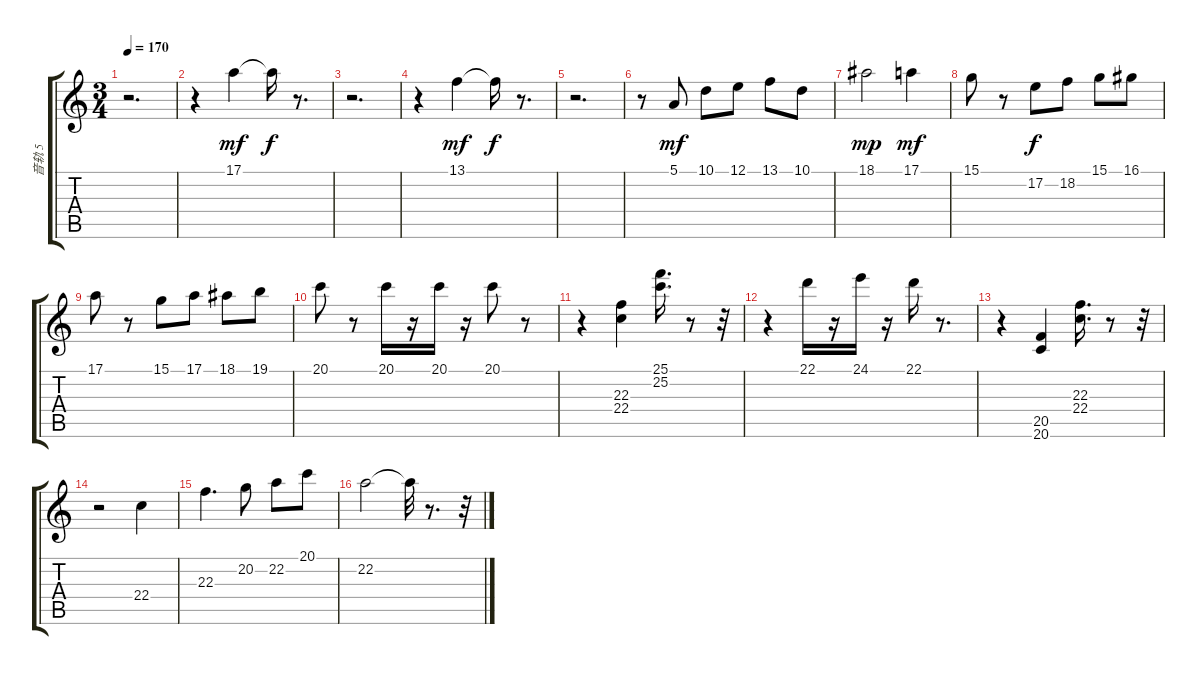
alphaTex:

\track ("音轨 5" "音轨 5") {instrument stringensemble1}
\staff {score tabs}
\tuning (E4 B3 G3 D3 A2 E2) {hide}
\ts (3 4)
\tempo 170
\clef g2
\ks c
r.2{d dy fff} |
r.4 17.1.4{dy mf} 17.1{t}.16{dy f} r.8{d} |
r.2{d} |
r.4 13.1.4{dy mf} 13.1{t}.16{dy f} r.8{d} |
r.2{d} |
r.8 5.1.8{dy mf} 10.1.8 12.1.8 13.1.8 10.1.8 |
18.1.2{dy mp} 17.1.4{dy mf} |
15.1.8 r.8 17.2.8{dy f} 18.2.8 15.1.8 16.1.8 |
17.1.8 r.8 15.1.8 17.1.8 18.1.8 19.1.8 |
20.1.8 r.8 20.1.16 r.16 20.1.16 r.16 20.1.8 r.8 |
r.4 (22.3 22.4).4 (25.1 25.2).16{d} r.8 r.32 |
r.4 22.1.16 r.16 24.1.16 r.16 22.1.16 r.8{d} |
r.4 (20.5 20.6).4 (22.3 22.4).16{d} r.8 r.32 |
r.2 22.4.4 |
22.3.4{d} 20.2.8 22.2.8 20.1.8 |
22.2.2 22.2{t}.32 r.8{d} r.32
